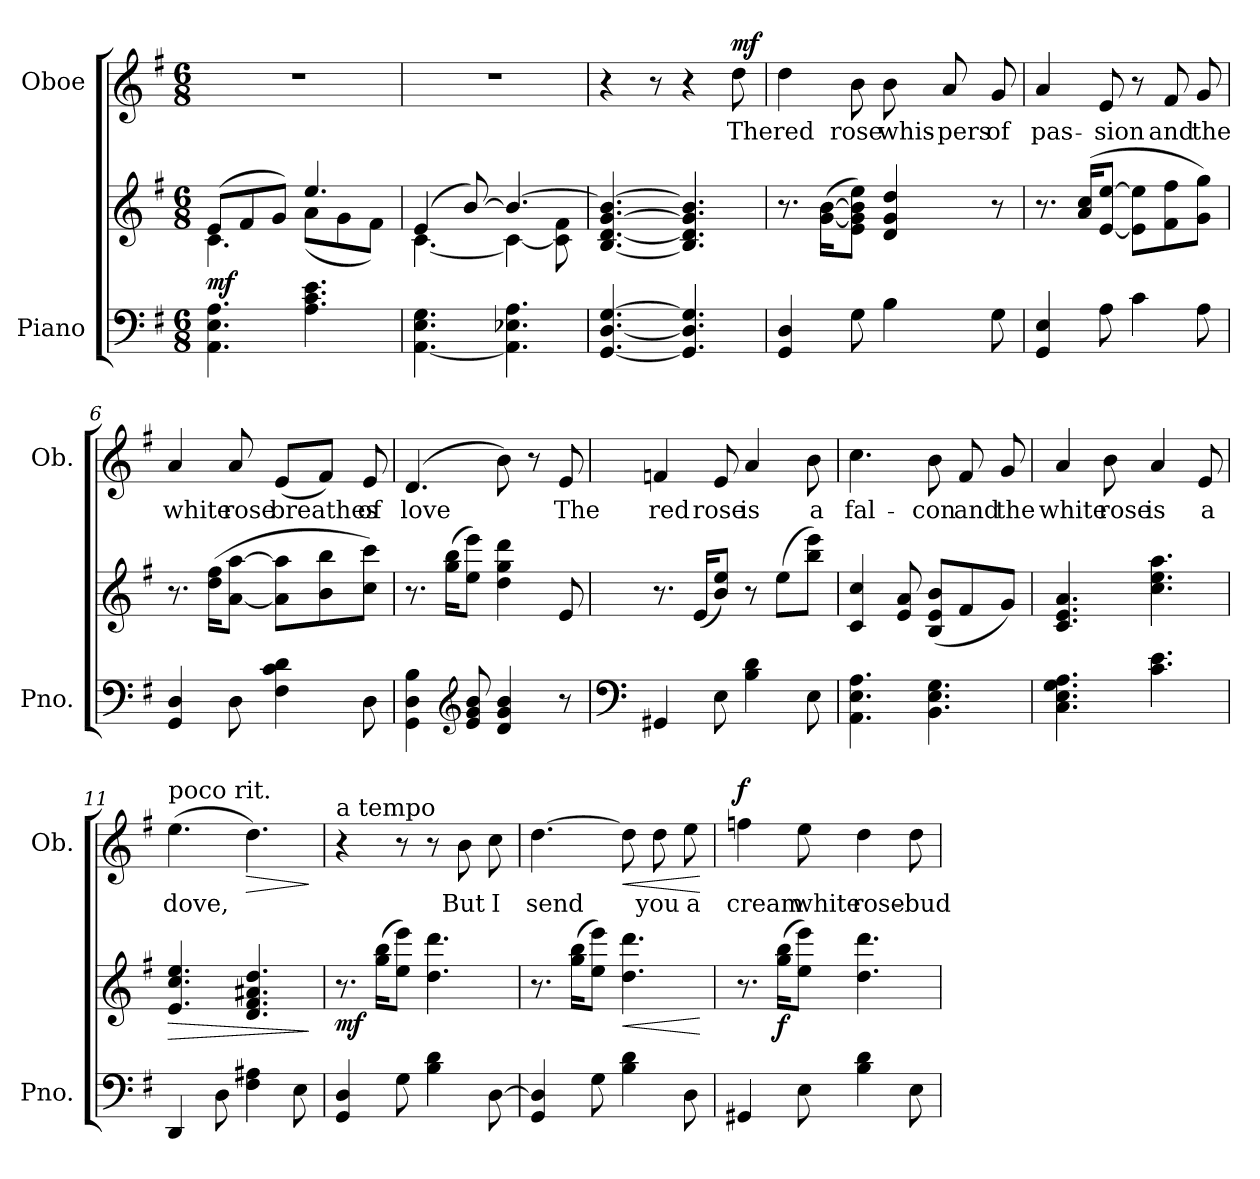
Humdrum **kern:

**kern	**kern	**dynam	**kern	**text	**dynam
*part2	*part2	*part2	*part1	*part1	*part1
*staff3	*staff2	*staff2/3	*staff1	*staff1	*staff1
*I"Piano	*	*	*I"Oboe	*	*
*I'Pno.	*	*	*I'Ob.	*	*
*clefF4	*clefG2	*	*clefG2	*	*
*k[f#]	*k[f#]	*	*k[f#]	*	*
*M6/8	*M6/8	*	*M6/8	*	*
*MM108	*MM108	*	*MM108	*	*
=1	=1	=1	=1	=1	=1
*	*^	*	*	*	*
!	!	!	!LO:DY:b	!	!	!
4.AA\ 4.E\ 4.A\	(8e/L	4.c\	mf	2.r	.	.
.	8f#/	.	.	.	.	.
.	8g/J)	.	.	.	.	.
4.A\ 4.c\ 4.e\	4.ee/	(8a\L	.	.	.	.
.	.	8g\	.	.	.	.
.	.	8f#\J)	.	.	.	.
=2	=2	=2	=2	=2	=2	=2
[4.AA\ 4.E\ 4.G\	(4e/	[4.c\	.	2.r	.	.
.	[8b/)	.	.	.	.	.
4.AA\] 4.E-X\ 4.A\	4.b/_	4c\_	.	.	.	.
.	.	8c\] 8f#\	.	.	.	.
*	*v	*v	*	*	*	*
=3	=3	=3	=3	=3	=3
[4.GG/ [4.D/ [4.G/	[4.B/ [4.d/ [4.g/ 4.b/_	.	4r	.	.
.	.	.	8r	.	.
4.GG/] 4.D/] 4.G/]	4.B/] 4.d/] 4.g/] 4.b/]	.	4r	.	.
!	!	!	!	!LO:LY:b	!LO:DY:a
.	.	.	8dd\	The	mf
=4	=4	=4	=4	=4	=4
!	!	!	!	!LO:LY:b	!
4GG/ 4D/	8.r	.	4dd\	red	.
.	(>[16g\ [16b\KL	.	.	.	.
!	!	!	!	!LO:LY:b	!
8G\	8e\ 8g\] 8b\] 8ee\J)	.	8b\	rose	.
!	!	!	!	!LO:LY:b	!
4B\	4d/ 4g/ 4dd/	.	8b\	whis-	.
!	!	!	!	!LO:LY:b	!
.	.	.	8a/	-pers	.
!	!	!	!	!LO:LY:b	!
8G\	8r	.	8g/	of	.
=5	=5	=5	=5	=5	=5
!	!	!	!	!LO:LY:b	!
4GG/ 4E/	8.r	.	4a/	pas-	.
.	(16a/ 16cc/KL	.	.	.	.
!	!	!	!	!LO:LY:b	!
8A\	[8e/ [8ee/J	.	8e/	-sion	.
4c\	8e\] 8ee\]L	.	8r	.	.
!	!	!	!	!LO:LY:b	!
.	8f#\ 8ff#\	.	8f#/	and	.
!	!	!	!	!LO:LY:b	!
8A\	8g\ 8gg\J)	.	8g/	the	.
!!LO:LB:g=z
=6	=6	=6	=6	=6	=6
!	!	!	!	!LO:LY:b	!
4GG/ 4D/	8.r	.	4a/	white	.
.	(16dd\ 16ff#\KL	.	.	.	.
!	!	!	!	!LO:LY:b	!
8D\	[8a\ [8aa\J	.	8a/	rose	.
!	!	!	!	!LO:LY:b	!
4F#\ 4c\ 4d\	8a\] 8aa\]L	.	(8e/L	breathes	.
.	8b\ 8bb\	.	8f#/J)	.	.
!	!	!	!	!LO:LY:b	!
8D\	8cc\ 8ccc\J)	.	8e/	of	.
=7	=7	=7	=7	=7	=7
!	!	!	!	!LO:LY:b	!
4GG\ 4D\ 4B\	8.r	.	(4.d/	love	.
.	(16gg\ 16bb\KL	.	.	.	.
*clefG2	*	*	*	*	*
8e/ 8g/ 8b/	8ee\ 8eee\J)	.	.	.	.
4d/ 4g/ 4b/	4dd\ 4gg\ 4ddd\	.	8b\)	.	.
.	.	.	8r	.	.
!	!	!	!	!LO:LY:b	!
8r	8e/	.	8e/	The	.
=8	=8	=8	=8	=8	=8
*clefF4	*	*	*	*	*
!	!	!	!	!LO:LY:b	!
4GG#X/	8.r	.	4fn/	red	.
.	(16e/KL	.	.	.	.
!	!	!	!	!LO:LY:b	!
8E\	8b/ 8ee/J)	.	8e/	rose	.
!	!	!	!	!LO:LY:b	!
4B\ 4d\	8r	.	4a/	is	.
.	(8ee\L	.	.	.	.
!	!	!	!	!LO:LY:b	!
8E\	8bb\ 8eee\J)	.	8b\	a	.
=9	=9	=9	=9	=9	=9
!	!	!	!	!LO:LY:b	!
4.AA\ 4.E\ 4.A\	4c/ 4cc/	.	4.cc\	fal-	.
.	8e/ 8a/	.	.	.	.
!	!	!	!	!LO:LY:b	!
4.BB\ 4.E\ 4.G\	(8B/ 8e/ 8b/L	.	8b\	-con	.
!	!	!	!	!LO:LY:b	!
.	8f#/	.	8f#/	and	.
!	!	!	!	!LO:LY:b	!
.	8g/J)	.	8g/	the	.
!!LO:LB:g=z
=10	=10	=10	=10	=10	=10
!	!	!	!	!LO:LY:b	!
4.C\ 4.E\ 4.G\ 4.A\	4.c/ 4.e/ 4.a/	.	4a/	white	.
!	!	!	!	!LO:LY:b	!
.	.	.	8b\	rose	.
!	!	!	!	!LO:LY:b	!
4.c\ 4.e\	4.cc\ 4.ee\ 4.aa\	.	4a/	is	.
!	!	!	!	!LO:LY:b	!
.	.	.	8e/	a	.
=11	=11	=11	=11	=11	=11
!	!	!	!LO:TX:a:t=poco rit.	!	!
!	!	!LO:HP:b	!	!LO:LY:b	!
4DD/	4.e/ 4.cc/ 4.ee/	>	(4.ee\	dove,	.
8D\	.	.	.	.	.
!	!	!	!	!	!LO:HP:b
4F#\ 4A#X\	4.d/ 4.f#/ 4.a#X/ 4.dd/	.	4.dd\)	.	>
8E\	.	.	.	.	.
.	.	]	.	.	]
=12	=12	=12	=12	=12	=12
!	!	!	!LO:TX:a:t=a tempo	!	!
!	!	!LO:DY:b	!	!	!
4GG/ 4D/	8.r	mf	4r	.	.
.	(16gg\ 16bb\KL	.	.	.	.
8G\	8ee\ 8eee\J)	.	8r	.	.
4B\ 4d\	4.dd\ 4.ddd\	.	8r	.	.
!	!	!	!	!LO:LY:b	!
.	.	.	8b\	But	.
!	!	!	!	!LO:LY:b	!
[8D\	.	.	8cc\	I	.
=13	=13	=13	=13	=13	=13
!	!	!	!	!LO:LY:b	!
4GG/ 4D/]	8.r	.	[4.dd\	send	.
.	(16gg\ 16bb\KL	.	.	.	.
8G\	8ee\ 8eee\J)	.	.	.	.
!	!	!LO:HP:b	!	!	!LO:HP:b
4B\ 4d\	4.dd\ 4.ddd\	<	8dd\]	.	<
!	!	!	!	!LO:LY:b	!
.	.	.	8dd\	you	.
!	!	!	!	!LO:LY:b	!
8D\	.	.	8ee\	a	.
.	.	[	.	.	[
=14	=14	=14	=14	=14	=14
!	!	!	!	!LO:LY:b	!LO:DY:a
4GG#X/	8.r	.	4ffn\	cream	f
!	!	!LO:DY:b	!	!	!
.	(16gg\ 16bb\KL	f	.	.	.
!	!	!	!	!LO:LY:b	!
8E\	8ee\ 8eee\J)	.	8ee\	white	.
!	!	!	!	!LO:LY:b	!
4B\ 4d\	4.dd\ 4.ddd\	.	4dd\	rose-	.
!	!	!	!	!LO:LY:b	!
8E\	.	.	8dd\	-bud	.
=	=	=	=	=	=
*-	*-	*-	*-	*-	*-
